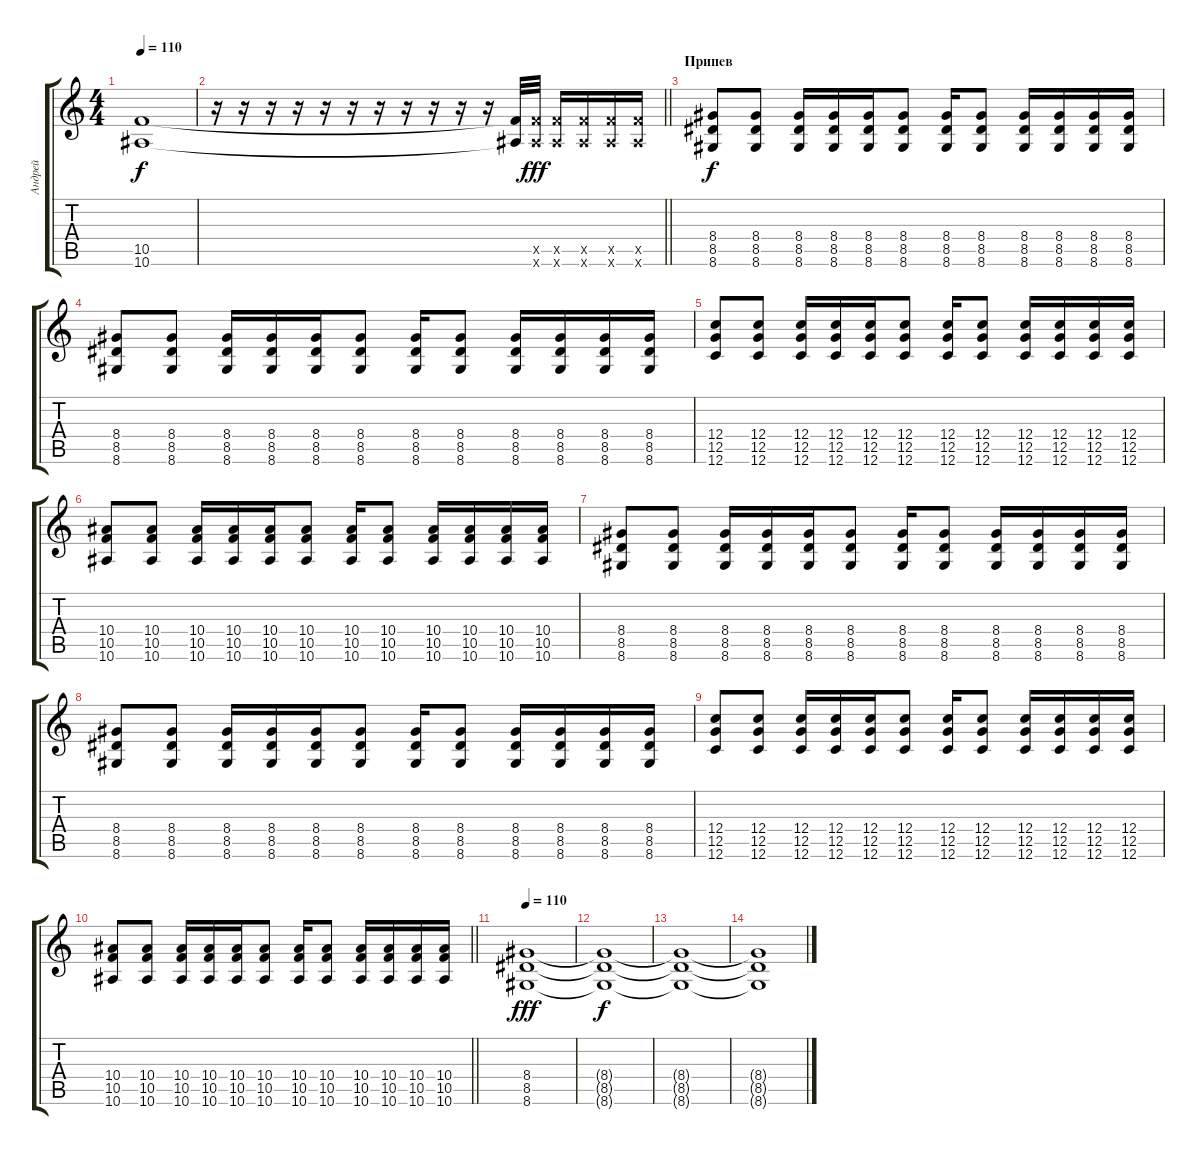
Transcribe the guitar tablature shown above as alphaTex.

\track ("Андрей" "Андрей") {instrument distortionguitar}
\staff {score tabs}
\tuning (D4 A3 F3 C3 G2 C2) {hide}
\ts (4 4)
\tempo 110
\clef g2
\ks c
(10.5 10.6).1{dy f} |
\barLineRight lightlight
r.16 r.16 r.16 r.16 r.16 r.16 r.16 r.16 r.16 r.16 r.16 (10.5{t} 10.6{t}).32 (10.5{x} 10.6{x}).32{dy fff} (10.5{x} 10.6{x}).16 (10.5{x} 10.6{x}).16 (10.5{x} 10.6{x}).16 (10.5{x} 10.6{x}).16 |
\section ("" "Припев")
(8.4 8.5 8.6).8{dy f} (8.4 8.5 8.6).8 (8.4 8.5 8.6).16 (8.4 8.5 8.6).16 (8.4 8.5 8.6).16 (8.4 8.5 8.6).8 (8.4 8.5 8.6).16 (8.4 8.5 8.6).8 (8.4 8.5 8.6).16 (8.4 8.5 8.6).16 (8.4 8.5 8.6).16 (8.4 8.5 8.6).16 |
(8.4 8.5 8.6).8 (8.4 8.5 8.6).8 (8.4 8.5 8.6).16 (8.4 8.5 8.6).16 (8.4 8.5 8.6).16 (8.4 8.5 8.6).8 (8.4 8.5 8.6).16 (8.4 8.5 8.6).8 (8.4 8.5 8.6).16 (8.4 8.5 8.6).16 (8.4 8.5 8.6).16 (8.4 8.5 8.6).16 |
(12.4 12.5 12.6).8 (12.4 12.5 12.6).8 (12.4 12.5 12.6).16 (12.4 12.5 12.6).16 (12.4 12.5 12.6).16 (12.4 12.5 12.6).8 (12.4 12.5 12.6).16 (12.4 12.5 12.6).8 (12.4 12.5 12.6).16 (12.4 12.5 12.6).16 (12.4 12.5 12.6).16 (12.4 12.5 12.6).16 |
(10.4 10.5 10.6).8 (10.4 10.5 10.6).8 (10.4 10.5 10.6).16 (10.4 10.5 10.6).16 (10.4 10.5 10.6).16 (10.4 10.5 10.6).8 (10.4 10.5 10.6).16 (10.4 10.5 10.6).8 (10.4 10.5 10.6).16 (10.4 10.5 10.6).16 (10.4 10.5 10.6).16 (10.4 10.5 10.6).16 |
(8.4 8.5 8.6).8 (8.4 8.5 8.6).8 (8.4 8.5 8.6).16 (8.4 8.5 8.6).16 (8.4 8.5 8.6).16 (8.4 8.5 8.6).8 (8.4 8.5 8.6).16 (8.4 8.5 8.6).8 (8.4 8.5 8.6).16 (8.4 8.5 8.6).16 (8.4 8.5 8.6).16 (8.4 8.5 8.6).16 |
(8.4 8.5 8.6).8 (8.4 8.5 8.6).8 (8.4 8.5 8.6).16 (8.4 8.5 8.6).16 (8.4 8.5 8.6).16 (8.4 8.5 8.6).8 (8.4 8.5 8.6).16 (8.4 8.5 8.6).8 (8.4 8.5 8.6).16 (8.4 8.5 8.6).16 (8.4 8.5 8.6).16 (8.4 8.5 8.6).16 |
(12.4 12.5 12.6).8 (12.4 12.5 12.6).8 (12.4 12.5 12.6).16 (12.4 12.5 12.6).16 (12.4 12.5 12.6).16 (12.4 12.5 12.6).8 (12.4 12.5 12.6).16 (12.4 12.5 12.6).8 (12.4 12.5 12.6).16 (12.4 12.5 12.6).16 (12.4 12.5 12.6).16 (12.4 12.5 12.6).16 |
\barLineRight lightlight
(10.4 10.5 10.6).8 (10.4 10.5 10.6).8 (10.4 10.5 10.6).16 (10.4 10.5 10.6).16 (10.4 10.5 10.6).16 (10.4 10.5 10.6).8 (10.4 10.5 10.6).16 (10.4 10.5 10.6).8 (10.4 10.5 10.6).16 (10.4 10.5 10.6).16 (10.4 10.5 10.6).16 (10.4 10.5 10.6).16 |
\section ("" "")
\tempo 110
(8.4 8.5 8.6).1{dy fff volume 0} |
(8.4{t} 8.5{t} 8.6{t}).1{dy f} |
(8.4{t} 8.5{t} 8.6{t}).1 |
(8.4{t} 8.5{t} 8.6{t}).1
